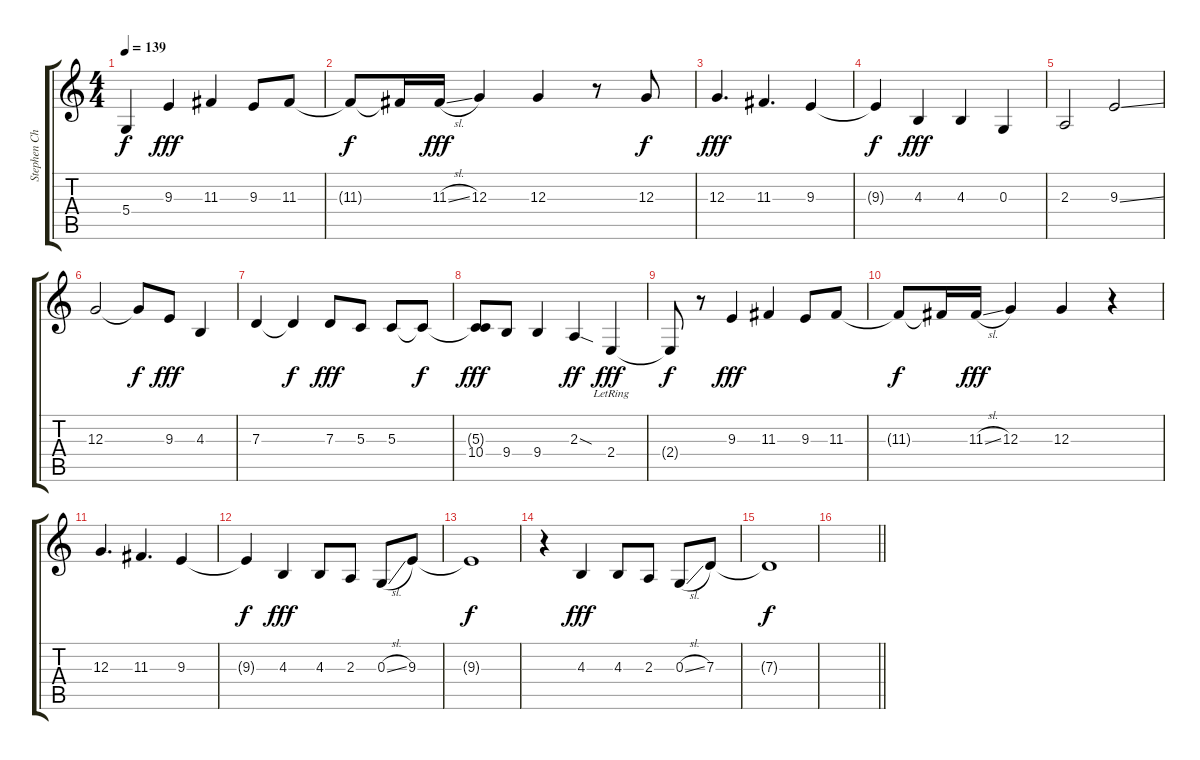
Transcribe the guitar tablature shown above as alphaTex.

\track ("Stephen Christian" "Stephen Ch") {instrument lead2sawtooth}
\staff {score tabs}
\tuning (E4 B3 G3 D3 A2 E2) {hide}
\ts (4 4)
\tempo 139
\clef g2
\ks c
5.4{t}.4{dy f} 9.3.4{dy fff} 11.3.4 9.3.8 11.3.8 |
11.3{t}.8{dy f} 11.3{t}.16 11.3{sl}.16{dy fff} 12.3.4 12.3.4 r.8 12.3.8{dy f} |
12.3.4{d dy fff} 11.3.4{d} 9.3.4 |
9.3{t}.4{dy f} 4.3.4{dy fff} 4.3.4 0.3.4 |
2.3.2 9.3{ss}.2 |
12.3.2 12.3{t}.8{dy f} 9.3.8{dy fff} 4.3.4 |
7.3.4 7.3{t}.4{dy f} 7.3.8{dy fff} 5.3.8 5.3.8 5.3{t}.8{dy f} |
(5.3{t} 10.4).8{dy fff} 9.4.8 9.4.4 2.3{sod}.4{dy ff} 2.4{lr}.4{dy fff} |
2.4{t}.8{dy f} r.8 9.3.4{dy fff} 11.3.4 9.3.8 11.3.8 |
11.3{t}.8{dy f} 11.3{t}.16 11.3{sl}.16{dy fff} 12.3.4 12.3.4 r.4 |
12.3.4{d} 11.3.4{d} 9.3.4 |
9.3{t}.4{dy f} 4.3.4{dy fff} 4.3.8 2.3.8 0.3{sl}.8 9.3.8 |
9.3{t}.1{dy f} |
r.4 4.3.4{dy fff} 4.3.8 2.3.8 0.3{sl}.8 7.3.8 |
7.3{t}.1{dy f} |
\barLineRight lightlight
